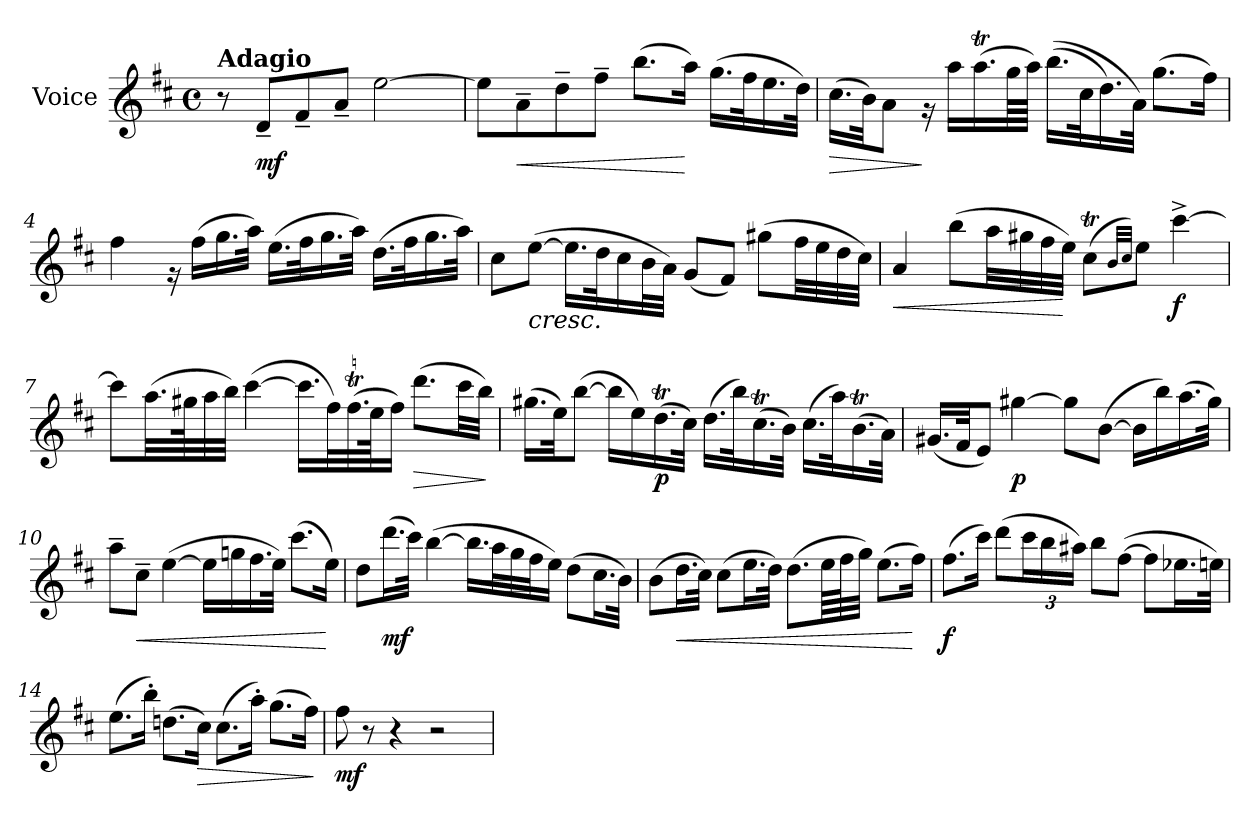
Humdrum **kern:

**kern	**dynam
*part1	*part1
*staff1	*staff1
*I"Voice	*
*I'V	*
*clefG2	*
*k[f#c#]	*
*M4/4	*
*met(c)	*
=1	=1
!LO:TX:a:B:t=Adagio	!
8r	.
!	!LO:DY:b
8d~/L	mf
8f#~/	.
8a~/J	.
[2ee\	.
=2	=2
8ee\L]	.
!	!LO:HP:b
8a~\	<
8dd~\	.
8ff#~\J	.
(>8.bb\L	.
16aa\Jk)	[
(>16.gg\LL	.
32ff#\K	.
16.ee\	.
32dd\JJk)	.
=3	=3
!	!LO:HP:b
(>16.cc#\LL	>
32b\JK)	.
8a\J	.
16rg	]
16aa\LL	.
(>16.aaT\	.
64gg\LL	.
64aa\JJJJ)	.
(>(>16.bb\LL	.
32cc#\K	.
16.dd\)	.
32a\JJk)	.
(>8.gg\L	.
16ff#\Jk)	.
!!LO:LB:g=z
=4	=4
4ff#\	.
16rg	.
(>16ff#\LL	.
16.gg\	.
32aa\JJk)	.
(>16.ee\LL	.
32ff#\K	.
16.gg\	.
32aa\JJk)	.
(>16.dd\LL	.
32ff#\K	.
16.gg\	.
32aa\JJk)	.
=5	=5
8cc#\L	.
!LO:TX:b:i:t=cresc.	!
(>[8ee\J	.
16.ee\LL]	.
32dd\K	.
16cc#\	.
32b\L	.
32a\JJJ)	.
(<8g/L	.
8f#/J)	.
(>8gg#X\L	.
32ff#\LL	.
32ee\	.
32dd\	.
32cc#\JJJ)	.
=6	=6
!	!LO:HP:b
4a/	<
(>8bb\L	.
32aa\LL	.
32gg#X\	.
32ff#\	.
32ee\JJJ)	[
(>8cc#t\L	.
32qb/LLL	.
32qcc#/JJJ)	.
8ee\J	.
!	!LO:DY:b
[4ccc#^\	f
!!LO:LB:g=z
=7	=7
8ccc#\L]	.
(>32.aa\LL	.
64gg#X\K	.
32aa\	.
32bb\JJJ)	.
(>[4ccc#\	.
16.ccc#\LL]	.
32ff#\L)	.
(>32.ff#t\	.
64ee\JK	.
16ff#\JJ)	.
!	!LO:HP:b
(>8.ddd\L	>
32ccc#\LL	.
32bb\JJJ)	.
.	]
=8	=8
(>16.gg#X\LL	.
32ee\JK)	.
(>[8bb\J	.
16bb\LL]	.
16ee\)	.
!	!LO:DY:b
(>16.ddT\	p
32cc#\JJk)	.
(>16.dd\LL	.
32bb\K)	.
(>16.cc#t\	.
32b\JJk)	.
(>16.cc#\LL	.
32aa\K)	.
(>16.bT\	.
32a\JJk)	.
!!LO:LB:g=z
=9	=9
(<16.g#X/LL	.
32f#/JK	.
8e/J)	.
!	!LO:DY:b
[4gg#X\	p
8gg#\L]	.
(>[8b\J	.
16b\LL]	.
16bb\)	.
(>16.aa\	.
32gg#\JJk)	.
=10	=10
8aa~\L	.
!	!LO:HP:b
8cc#~\J	<
(>[4ee\	.
16ee\LL]	.
16ggn\	.
16.ff#\	.
32ee\JJk)	.
(>8.ccc#\L	.
16ee\Jk)	[
=11	=11
8dd\L	.
!	!LO:DY:b
(>16.ddd\L	mf
32ccc#\JJk)	.
(>[4bb\	.
16.bb\LL]	.
32aa\L	.
32gg\	.
32ff#\J	.
16ee\JJ)	.
(>8dd\L	.
16.cc#\L	.
32b\JJk)	.
!!LO:LB:g=z
=12	=12
(>8b\L	.
!	!LO:HP:b
16.dd\L	<
32cc#\JJk)	.
(>8cc#\L	.
16.ee\L	.
32dd\JJk)	.
(>8.dd\L	.
64ee\LLL	.
64ff#\J	.
32gg\JJJ)	.
(>8.ee\L	.
16ff#\Jk)	[
=13	=13
!	!LO:DY:b
(>8.ff#\L	f
16ccc#\Jk)	.
(>8ddd\L	.
*Xbrackettup	*
24ccc#\L	.
24bb\	.
24aa#X\JJ)	.
8bb\L	.
(>[8ff#\J	.
8ff#\L]	.
16.ee-Xi\L	.
32ee\JJk)	.
=14	=14
(>8.ee\L	.
16bb'\Jk)	.
(>8.ddn\L	.
!	!LO:HP:b
16cc#\Jk)	>
(>8.cc#\L	.
16aa'\Jk)	.
(>8.gg\L	.
16ff#\Jk)	.
.	]
!!LO:LB:g=z
=15	=15
!	!LO:DY:b
8ff#\	mf
8r	.
4r	.
2r	.
=	=
*-	*-
